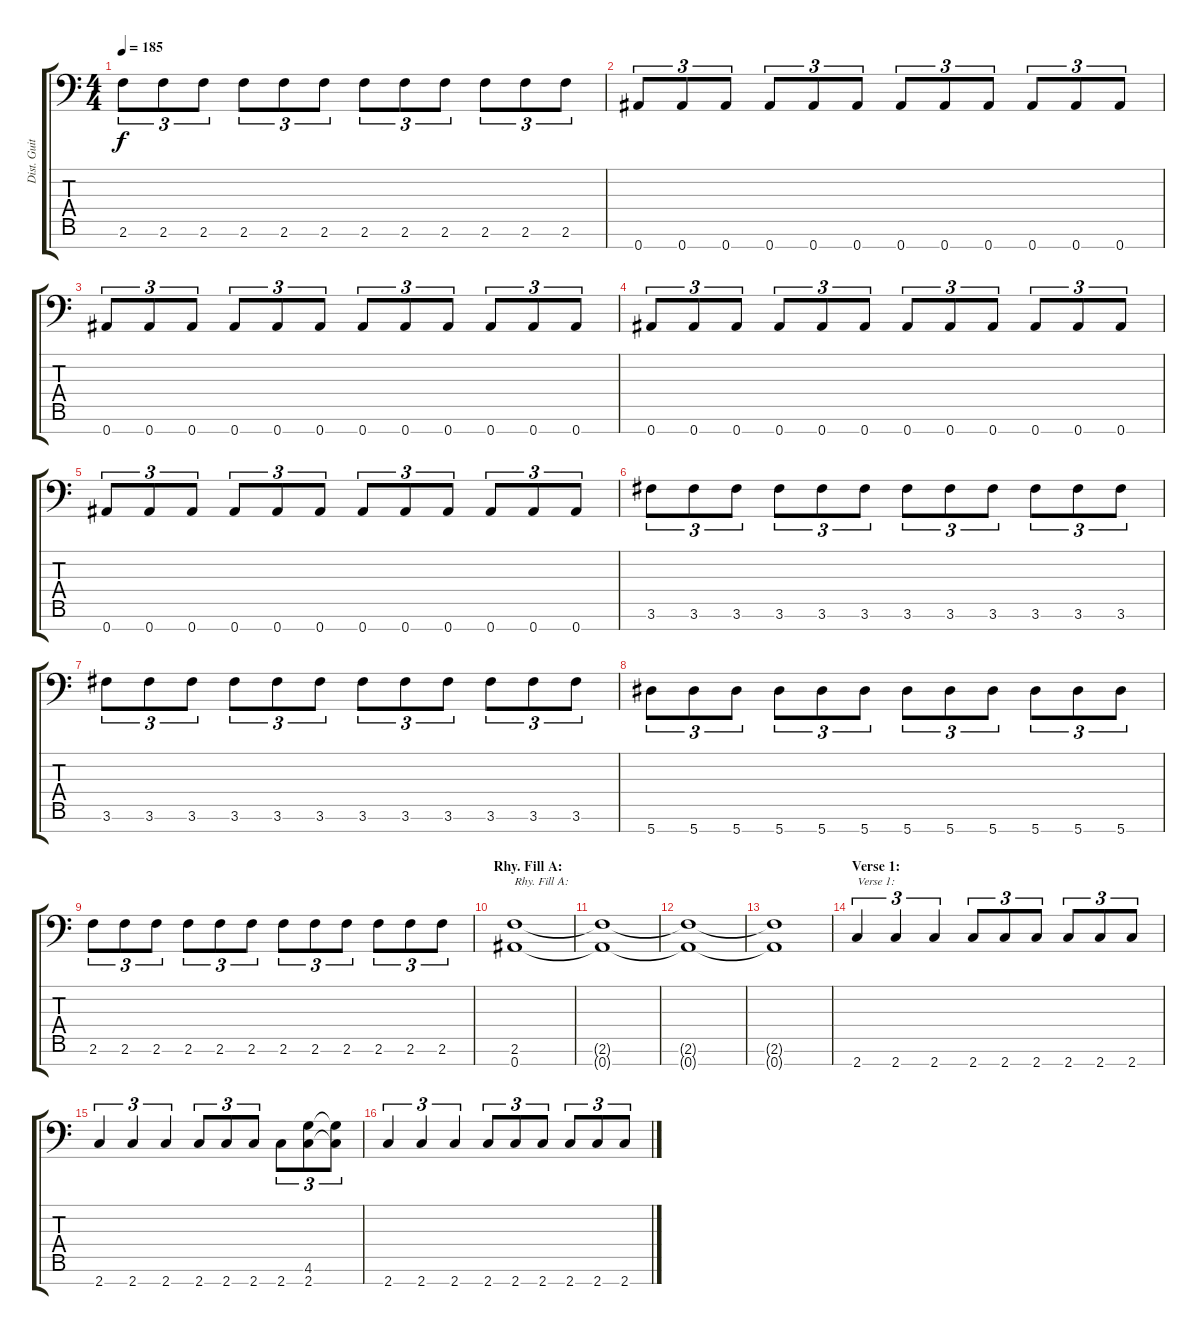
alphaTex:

\track ("Dist. Guitar 1" "Dist. Guit") {instrument distortionguitar}
\staff {score tabs}
\tuning (Eb4 Bb3 Gb3 Db3 Ab2 Eb2 Bb1) {hide}
\ts (4 4)
\tempo 185
\clef f4
\ks c
2.6.8{tu (3 2) dy f} 2.6.8{tu (3 2)} 2.6.8{tu (3 2)} 2.6.8{tu (3 2)} 2.6.8{tu (3 2)} 2.6.8{tu (3 2)} 2.6.8{tu (3 2)} 2.6.8{tu (3 2)} 2.6.8{tu (3 2)} 2.6.8{tu (3 2)} 2.6.8{tu (3 2)} 2.6.8{tu (3 2)} |
0.7.8{tu (3 2)} 0.7.8{tu (3 2)} 0.7.8{tu (3 2)} 0.7.8{tu (3 2)} 0.7.8{tu (3 2)} 0.7.8{tu (3 2)} 0.7.8{tu (3 2)} 0.7.8{tu (3 2)} 0.7.8{tu (3 2)} 0.7.8{tu (3 2)} 0.7.8{tu (3 2)} 0.7.8{tu (3 2)} |
0.7.8{tu (3 2)} 0.7.8{tu (3 2)} 0.7.8{tu (3 2)} 0.7.8{tu (3 2)} 0.7.8{tu (3 2)} 0.7.8{tu (3 2)} 0.7.8{tu (3 2)} 0.7.8{tu (3 2)} 0.7.8{tu (3 2)} 0.7.8{tu (3 2)} 0.7.8{tu (3 2)} 0.7.8{tu (3 2)} |
0.7.8{tu (3 2)} 0.7.8{tu (3 2)} 0.7.8{tu (3 2)} 0.7.8{tu (3 2)} 0.7.8{tu (3 2)} 0.7.8{tu (3 2)} 0.7.8{tu (3 2)} 0.7.8{tu (3 2)} 0.7.8{tu (3 2)} 0.7.8{tu (3 2)} 0.7.8{tu (3 2)} 0.7.8{tu (3 2)} |
0.7.8{tu (3 2)} 0.7.8{tu (3 2)} 0.7.8{tu (3 2)} 0.7.8{tu (3 2)} 0.7.8{tu (3 2)} 0.7.8{tu (3 2)} 0.7.8{tu (3 2)} 0.7.8{tu (3 2)} 0.7.8{tu (3 2)} 0.7.8{tu (3 2)} 0.7.8{tu (3 2)} 0.7.8{tu (3 2)} |
3.6.8{tu (3 2)} 3.6.8{tu (3 2)} 3.6.8{tu (3 2)} 3.6.8{tu (3 2)} 3.6.8{tu (3 2)} 3.6.8{tu (3 2)} 3.6.8{tu (3 2)} 3.6.8{tu (3 2)} 3.6.8{tu (3 2)} 3.6.8{tu (3 2)} 3.6.8{tu (3 2)} 3.6.8{tu (3 2)} |
3.6.8{tu (3 2)} 3.6.8{tu (3 2)} 3.6.8{tu (3 2)} 3.6.8{tu (3 2)} 3.6.8{tu (3 2)} 3.6.8{tu (3 2)} 3.6.8{tu (3 2)} 3.6.8{tu (3 2)} 3.6.8{tu (3 2)} 3.6.8{tu (3 2)} 3.6.8{tu (3 2)} 3.6.8{tu (3 2)} |
5.7.8{tu (3 2)} 5.7.8{tu (3 2)} 5.7.8{tu (3 2)} 5.7.8{tu (3 2)} 5.7.8{tu (3 2)} 5.7.8{tu (3 2)} 5.7.8{tu (3 2)} 5.7.8{tu (3 2)} 5.7.8{tu (3 2)} 5.7.8{tu (3 2)} 5.7.8{tu (3 2)} 5.7.8{tu (3 2)} |
2.6.8{tu (3 2)} 2.6.8{tu (3 2)} 2.6.8{tu (3 2)} 2.6.8{tu (3 2)} 2.6.8{tu (3 2)} 2.6.8{tu (3 2)} 2.6.8{tu (3 2)} 2.6.8{tu (3 2)} 2.6.8{tu (3 2)} 2.6.8{tu (3 2)} 2.6.8{tu (3 2)} 2.6.8{tu (3 2)} |
\section ("" "Rhy. Fill A:")
(2.6 0.7).1{txt "Rhy. Fill A:"} |
(2.6{t} 0.7{t}).1 |
(2.6{t} 0.7{t}).1 |
(2.6{t} 0.7{t}).1 |
\section ("" "Verse 1:")
2.7.4{tu (3 2) txt "Verse 1:"} 2.7.4{tu (3 2)} 2.7.4{tu (3 2)} 2.7.8{tu (3 2)} 2.7.8{tu (3 2)} 2.7.8{tu (3 2)} 2.7.8{tu (3 2)} 2.7.8{tu (3 2)} 2.7.8{tu (3 2)} |
2.7.4{tu (3 2)} 2.7.4{tu (3 2)} 2.7.4{tu (3 2)} 2.7.8{tu (3 2)} 2.7.8{tu (3 2)} 2.7.8{tu (3 2)} 2.7.8{tu (3 2)} (4.6 2.7).8{tu (3 2)} (4.6{t} 2.7{t}).8{tu (3 2)} |
2.7.4{tu (3 2)} 2.7.4{tu (3 2)} 2.7.4{tu (3 2)} 2.7.8{tu (3 2)} 2.7.8{tu (3 2)} 2.7.8{tu (3 2)} 2.7.8{tu (3 2)} 2.7.8{tu (3 2)} 2.7.8{tu (3 2)}
